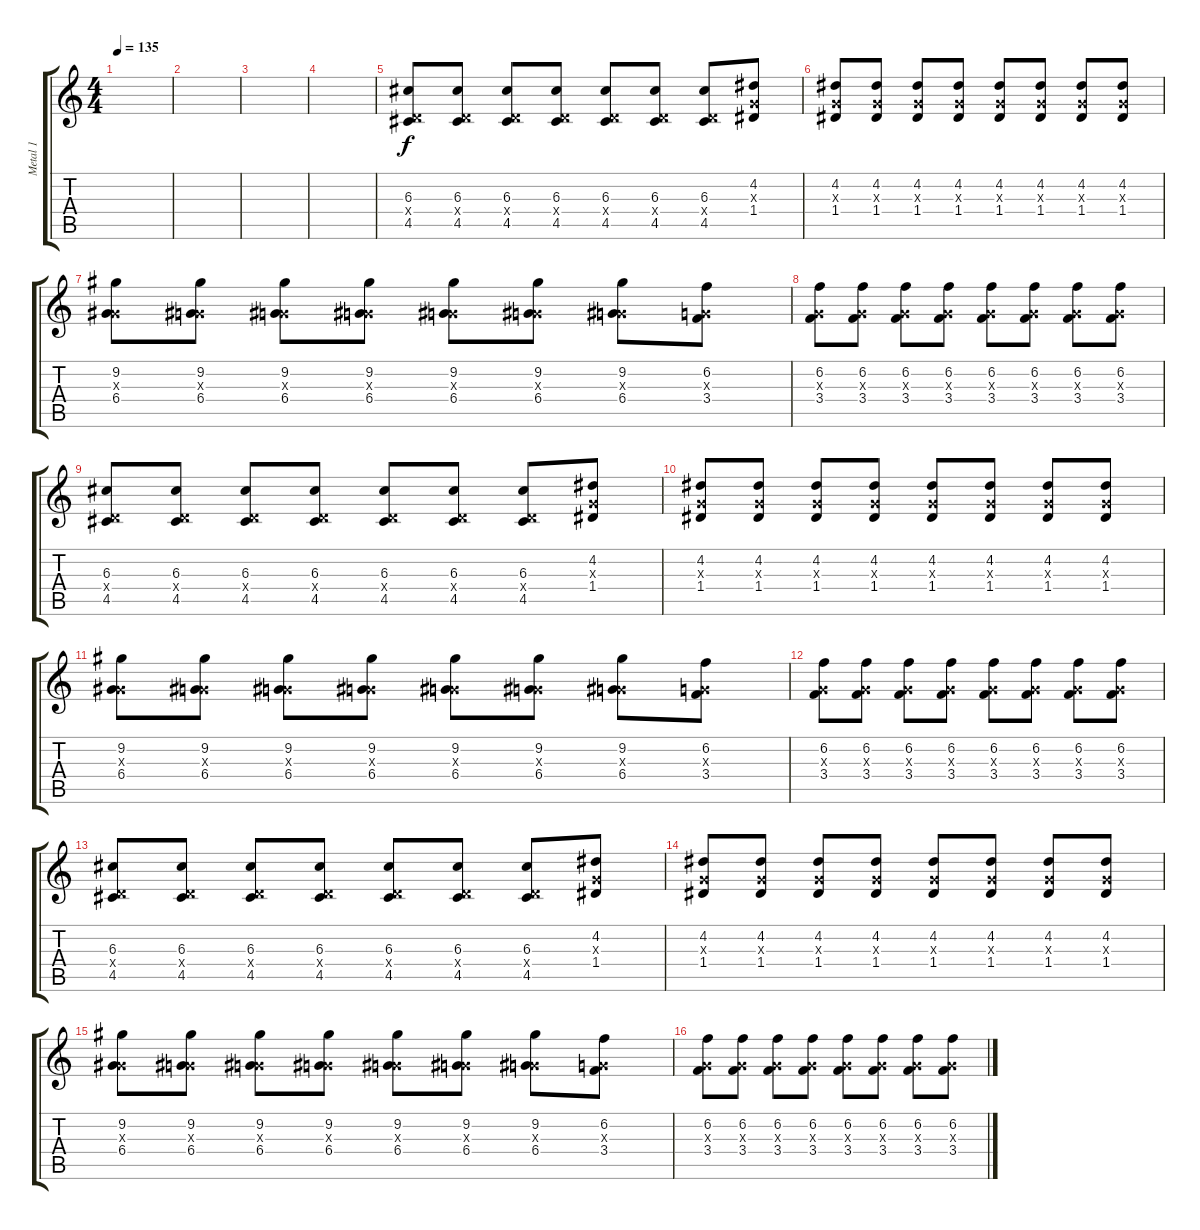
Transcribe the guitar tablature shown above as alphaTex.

\track ("Metal 1" "Metal 1") {instrument distortionguitar}
\staff {score tabs}
\tuning (E4 B3 G3 D3 A2 E2) {hide}
\ts (4 4)
\tempo 135
\clef g2
\ks c
|
|
|
|
(6.3 0.4{x} 4.5).8{instrument electricguitarjazz} (6.3 0.4{x} 4.5).8 (6.3 0.4{x} 4.5).8 (6.3 0.4{x} 4.5).8 (6.3 0.4{x} 4.5).8 (6.3 0.4{x} 4.5).8 (6.3 0.4{x} 4.5).8 (4.2 0.3{x} 1.4).8 |
(4.2 0.3{x} 1.4).8 (4.2 0.3{x} 1.4).8 (4.2 0.3{x} 1.4).8 (4.2 0.3{x} 1.4).8 (4.2 0.3{x} 1.4).8 (4.2 0.3{x} 1.4).8 (4.2 0.3{x} 1.4).8 (4.2 0.3{x} 1.4).8 |
(9.2 0.3{x} 6.4).8 (9.2 0.3{x} 6.4).8 (9.2 0.3{x} 6.4).8 (9.2 0.3{x} 6.4).8 (9.2 0.3{x} 6.4).8 (9.2 0.3{x} 6.4).8 (9.2 0.3{x} 6.4).8 (6.2 0.3{x} 3.4).8 |
(6.2 0.3{x} 3.4).8 (6.2 0.3{x} 3.4).8 (6.2 0.3{x} 3.4).8 (6.2 0.3{x} 3.4).8 (6.2 0.3{x} 3.4).8 (6.2 0.3{x} 3.4).8 (6.2 0.3{x} 3.4).8 (6.2 0.3{x} 3.4).8 |
(6.3 0.4{x} 4.5).8 (6.3 0.4{x} 4.5).8 (6.3 0.4{x} 4.5).8 (6.3 0.4{x} 4.5).8 (6.3 0.4{x} 4.5).8 (6.3 0.4{x} 4.5).8 (6.3 0.4{x} 4.5).8 (4.2 0.3{x} 1.4).8 |
(4.2 0.3{x} 1.4).8 (4.2 0.3{x} 1.4).8 (4.2 0.3{x} 1.4).8 (4.2 0.3{x} 1.4).8 (4.2 0.3{x} 1.4).8 (4.2 0.3{x} 1.4).8 (4.2 0.3{x} 1.4).8 (4.2 0.3{x} 1.4).8 |
(9.2 0.3{x} 6.4).8 (9.2 0.3{x} 6.4).8 (9.2 0.3{x} 6.4).8 (9.2 0.3{x} 6.4).8 (9.2 0.3{x} 6.4).8 (9.2 0.3{x} 6.4).8 (9.2 0.3{x} 6.4).8 (6.2 0.3{x} 3.4).8 |
(6.2 0.3{x} 3.4).8 (6.2 0.3{x} 3.4).8 (6.2 0.3{x} 3.4).8 (6.2 0.3{x} 3.4).8 (6.2 0.3{x} 3.4).8 (6.2 0.3{x} 3.4).8 (6.2 0.3{x} 3.4).8 (6.2 0.3{x} 3.4).8 |
(6.3 0.4{x} 4.5).8 (6.3 0.4{x} 4.5).8 (6.3 0.4{x} 4.5).8 (6.3 0.4{x} 4.5).8 (6.3 0.4{x} 4.5).8 (6.3 0.4{x} 4.5).8 (6.3 0.4{x} 4.5).8 (4.2 0.3{x} 1.4).8 |
(4.2 0.3{x} 1.4).8 (4.2 0.3{x} 1.4).8 (4.2 0.3{x} 1.4).8 (4.2 0.3{x} 1.4).8 (4.2 0.3{x} 1.4).8 (4.2 0.3{x} 1.4).8 (4.2 0.3{x} 1.4).8 (4.2 0.3{x} 1.4).8 |
(9.2 0.3{x} 6.4).8 (9.2 0.3{x} 6.4).8 (9.2 0.3{x} 6.4).8 (9.2 0.3{x} 6.4).8 (9.2 0.3{x} 6.4).8 (9.2 0.3{x} 6.4).8 (9.2 0.3{x} 6.4).8 (6.2 0.3{x} 3.4).8 |
(6.2 0.3{x} 3.4).8 (6.2 0.3{x} 3.4).8 (6.2 0.3{x} 3.4).8 (6.2 0.3{x} 3.4).8 (6.2 0.3{x} 3.4).8 (6.2 0.3{x} 3.4).8 (6.2 0.3{x} 3.4).8 (6.2 0.3{x} 3.4).8
